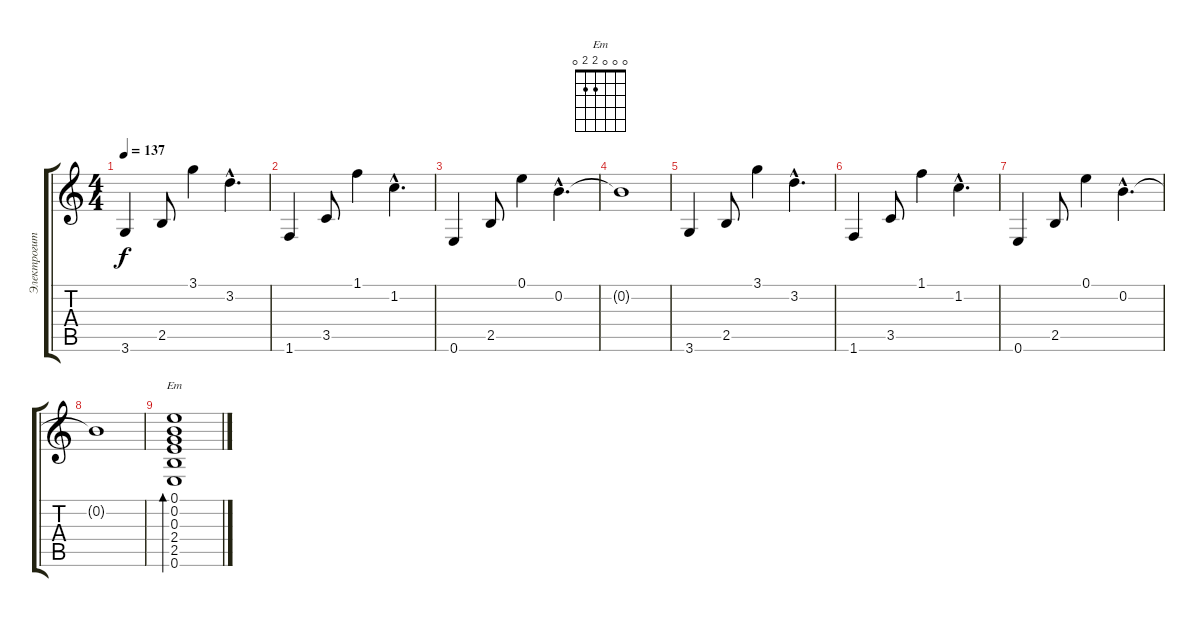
\track ("Электрогитара" "Электрогит") {instrument electricguitarclean}
\staff {score tabs}
\tuning (E4 B3 G3 D3 A2 E2) {hide}
\chord ("Em" 0 0 0 2 2 0)
\ts (4 4)
\tempo 137
\clef g2
\ks c
3.6.4{dy f} 2.5.8 3.1.4 3.2{hac}.4{d} |
1.6.4 3.5.8 1.1.4 1.2{hac}.4{d} |
0.6.4 2.5.8 0.1.4 0.2{hac}.4{d} |
0.2{t}.1 |
3.6.4 2.5.8 3.1.4 3.2{hac}.4{d} |
1.6.4 3.5.8 1.1.4 1.2{hac}.4{d} |
0.6.4 2.5.8 0.1.4 0.2{hac}.4{d} |
0.2{t}.1 |
(0.1 0.2 0.3 2.4 2.5 0.6).1{bd 120 ch "Em"}
